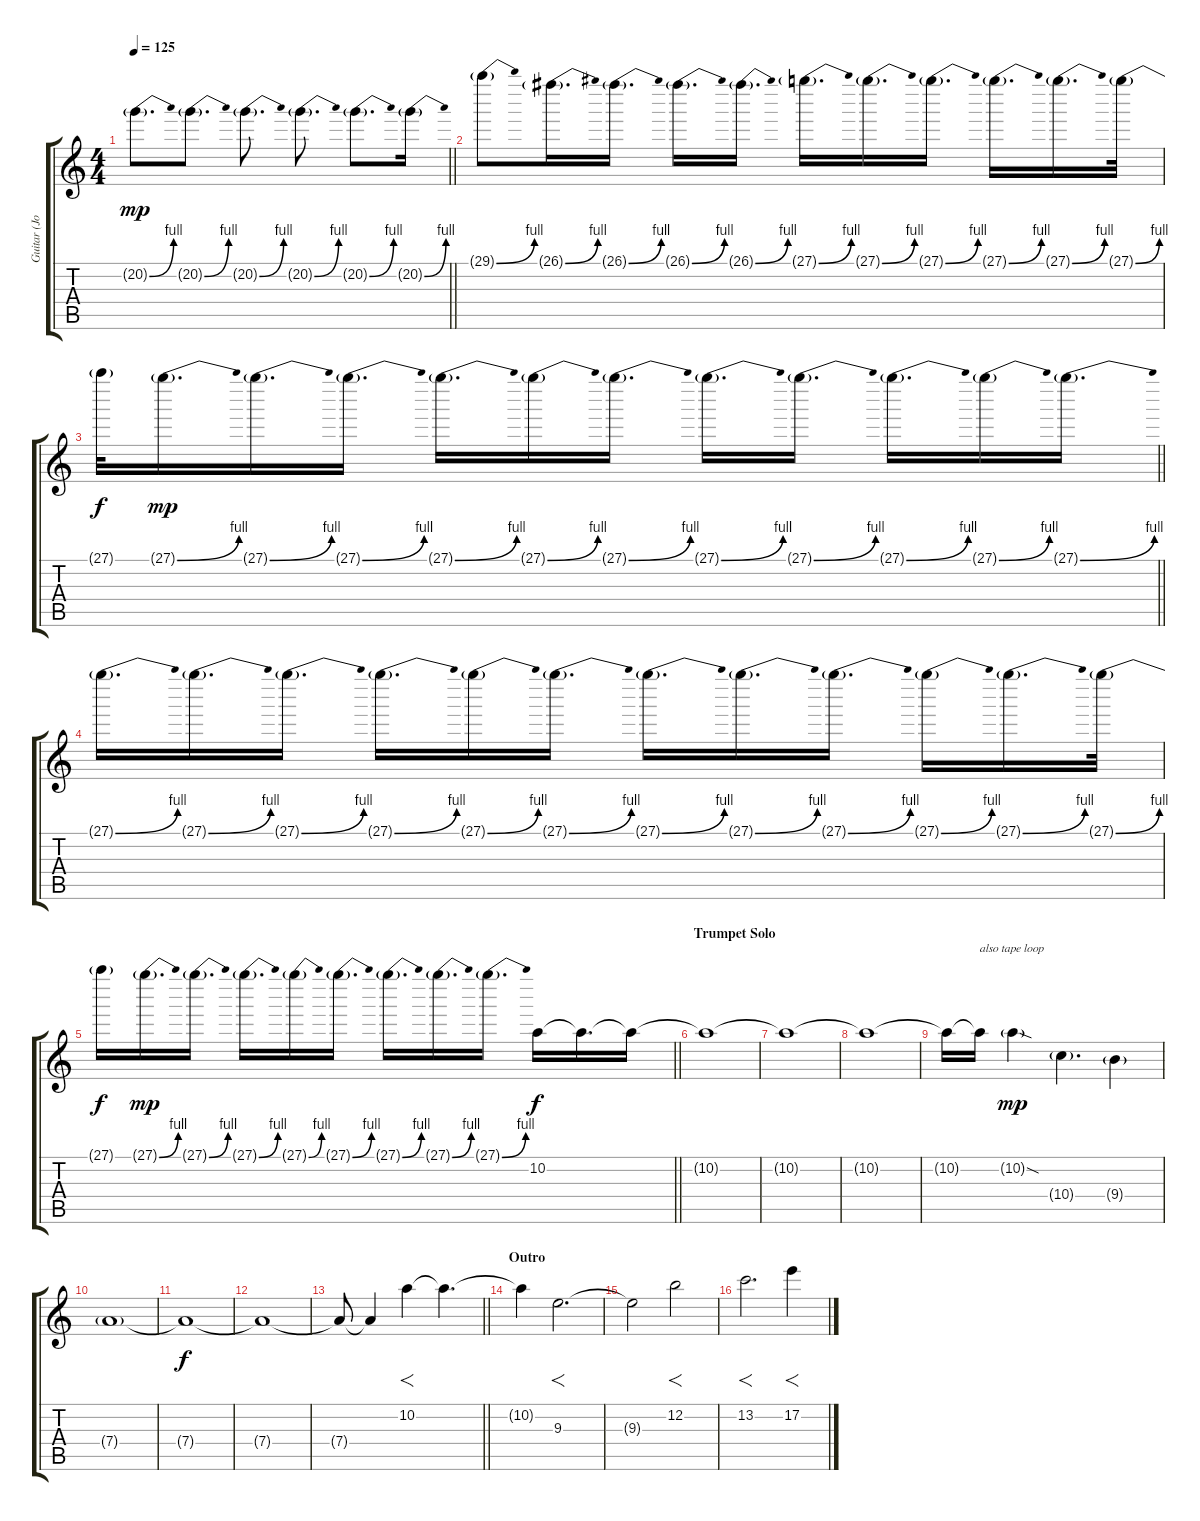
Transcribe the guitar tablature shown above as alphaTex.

\track ("Guitar (John Frusciante)" "Guitar (Jo") {instrument electricguitarjazz}
\staff {score tabs}
\tuning (E4 B3 G3 D3 A2 E2) {hide}
\ts (4 4)
\tempo 125
\clef g2
\barLineRight lightlight
\ks c
20.2{be (bend 0 0 60 4) g}.8{d dy mp} 20.2{be (bend 0 0 60 4) g}.8{d} 20.2{be (bend 0 0 60 4) g}.8{d} 20.2{be (bend 0 0 60 4) g}.8{d} 20.2{be (bend 0 0 60 4) g}.8{d} 20.2{be (bend 0 0 60 4) g}.16 |
29.1{be (bend 0 0 60 4) g}.8 26.1{be (bend 0 0 60 4) g}.16{d} 26.1{be (bend 0 0 60 4) g}.16{d} 26.1{be (bend 0 0 60 4) g}.16{d} 26.1{be (bend 0 0 60 4) g}.16{d} 27.1{be (bend 0 0 60 4) g}.16{d} 27.1{be (bend 0 0 60 4) g}.16{d} 27.1{be (bend 0 0 60 4) g}.16{d} 27.1{be (bend 0 0 60 4) g}.16{d} 27.1{be (bend 0 0 60 4) g}.16{d} 27.1{be (bend 0 0 60 4) g}.32 |
\barLineRight lightlight
27.1{t}.32{dy f} 27.1{be (bend 0 0 60 4) g}.16{d dy mp} 27.1{be (bend 0 0 60 4) g}.16{d} 27.1{be (bend 0 0 60 4) g}.16{d} 27.1{be (bend 0 0 60 4) g}.16{d} 27.1{be (bend 0 0 60 4) g}.16 27.1{be (bend 0 0 60 4) g}.16{d} 27.1{be (bend 0 0 60 4) g}.16{d} 27.1{be (bend 0 0 60 4) g}.16{d} 27.1{be (bend 0 0 60 4) g}.16{d} 27.1{be (bend 0 0 60 4) g}.16 27.1{be (bend 0 0 60 4) g}.16{d} |
27.1{be (bend 0 0 60 4) g}.16{d} 27.1{be (bend 0 0 60 4) g}.16{d} 27.1{be (bend 0 0 60 4) g}.16{d} 27.1{be (bend 0 0 60 4) g}.16{d} 27.1{be (bend 0 0 60 4) g}.16 27.1{be (bend 0 0 60 4) g}.16{d} 27.1{be (bend 0 0 60 4) g}.16{d} 27.1{be (bend 0 0 60 4) g}.16{d} 27.1{be (bend 0 0 60 4) g}.16{d} 27.1{be (bend 0 0 60 4) g}.16 27.1{be (bend 0 0 60 4) g}.16{d} 27.1{be (bend 0 0 60 4) g}.32 |
\barLineRight lightlight
27.1{t}.16{dy f} 27.1{be (bend 0 0 60 4) g}.16{d dy mp} 27.1{be (bend 0 0 60 4) g}.16{d} 27.1{be (bend 0 0 60 4) g}.16{d} 27.1{be (bend 0 0 60 4) g}.16 27.1{be (bend 0 0 60 4) g}.16{d} 27.1{be (bend 0 0 60 4) g}.16{d} 27.1{be (bend 0 0 60 4) g}.16{d} 27.1{be (bend 0 0 60 4) g}.16{d} 10.2.16{dy f} 10.2{t}.16{d} 10.2{t}.16 |
\section ("" "Trumpet Solo")
10.2{t}.1 |
10.2{t}.1 |
10.2{t}.1 |
10.2{t}.16 10.2{t}.16{txt "also tape loop"} 10.2{sod g}.4{dy mp} 10.4{g}.4{d} 9.4{g}.4 |
7.4{g}.1 |
7.4{t}.1{dy f} |
7.4{t}.1 |
\barLineRight lightlight
7.4{t}.8 7.4{t}.4 10.2.4{f} 10.2{t}.4{d} |
\section ("" "Outro")
10.2{t}.4 9.3.2{f d} |
9.3{t}.2 12.2.2{f} |
13.2.2{f d} 17.2.4{f}
